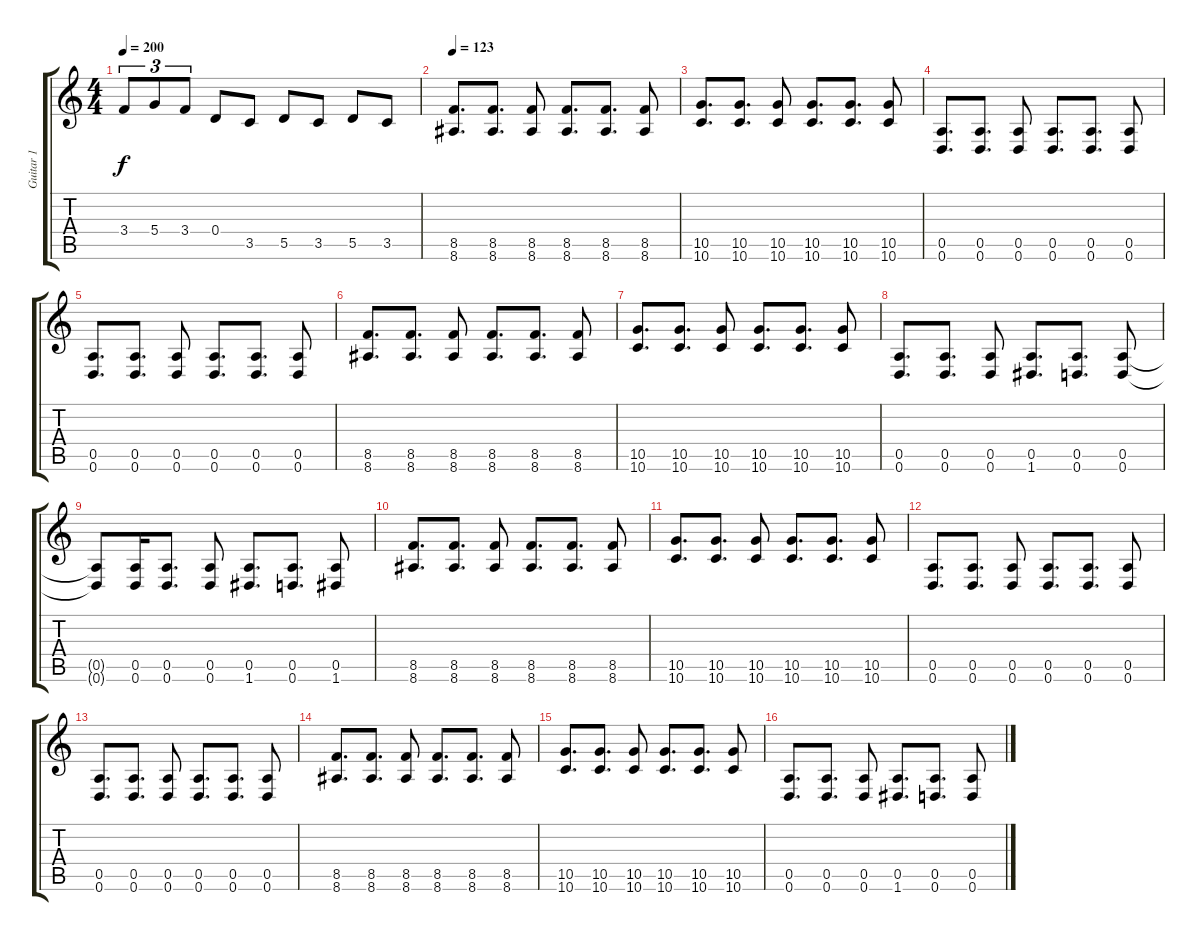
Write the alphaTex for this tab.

\track ("Guitar 1" "Guitar 1") {instrument distortionguitar}
\staff {score tabs}
\tuning (E4 B3 G3 D3 A2 D2) {hide}
\ts (4 4)
\tempo 200
\clef g2
\ks c
3.4.8{tu (3 2) dy f} 5.4.8{tu (3 2)} 3.4.8{tu (3 2)} 0.4.8 3.5.8 5.5.8 3.5.8 5.5.8 3.5.8 |
\tempo 123
(8.5 8.6).8{d} (8.5 8.6).8{d} (8.5 8.6).8 (8.5 8.6).8{d} (8.5 8.6).8{d} (8.5 8.6).8 |
(10.5 10.6).8{d} (10.5 10.6).8{d} (10.5 10.6).8 (10.5 10.6).8{d} (10.5 10.6).8{d} (10.5 10.6).8 |
(0.5 0.6).8{d} (0.5 0.6).8{d} (0.5 0.6).8 (0.5 0.6).8{d} (0.5 0.6).8{d} (0.5 0.6).8 |
(0.5 0.6).8{d} (0.5 0.6).8{d} (0.5 0.6).8 (0.5 0.6).8{d} (0.5 0.6).8{d} (0.5 0.6).8 |
(8.5 8.6).8{d} (8.5 8.6).8{d} (8.5 8.6).8 (8.5 8.6).8{d} (8.5 8.6).8{d} (8.5 8.6).8 |
(10.5 10.6).8{d} (10.5 10.6).8{d} (10.5 10.6).8 (10.5 10.6).8{d} (10.5 10.6).8{d} (10.5 10.6).8 |
(0.5 0.6).8{d} (0.5 0.6).8{d} (0.5 0.6).8 (0.5 1.6).8{d} (0.5 0.6).8{d} (0.5 0.6).8 |
(0.5{t} 0.6{t}).8 (0.5 0.6).16 (0.5 0.6).8{d} (0.5 0.6).8 (0.5 1.6).8{d} (0.5 0.6).8{d} (0.5 1.6).8 |
(8.5 8.6).8{d} (8.5 8.6).8{d} (8.5 8.6).8 (8.5 8.6).8{d} (8.5 8.6).8{d} (8.5 8.6).8 |
(10.5 10.6).8{d} (10.5 10.6).8{d} (10.5 10.6).8 (10.5 10.6).8{d} (10.5 10.6).8{d} (10.5 10.6).8 |
(0.5 0.6).8{d} (0.5 0.6).8{d} (0.5 0.6).8 (0.5 0.6).8{d} (0.5 0.6).8{d} (0.5 0.6).8 |
(0.5 0.6).8{d} (0.5 0.6).8{d} (0.5 0.6).8 (0.5 0.6).8{d} (0.5 0.6).8{d} (0.5 0.6).8 |
(8.5 8.6).8{d} (8.5 8.6).8{d} (8.5 8.6).8 (8.5 8.6).8{d} (8.5 8.6).8{d} (8.5 8.6).8 |
(10.5 10.6).8{d} (10.5 10.6).8{d} (10.5 10.6).8 (10.5 10.6).8{d} (10.5 10.6).8{d} (10.5 10.6).8 |
(0.5 0.6).8{d} (0.5 0.6).8{d} (0.5 0.6).8 (0.5 1.6).8{d} (0.5 0.6).8{d} (0.5 0.6).8
